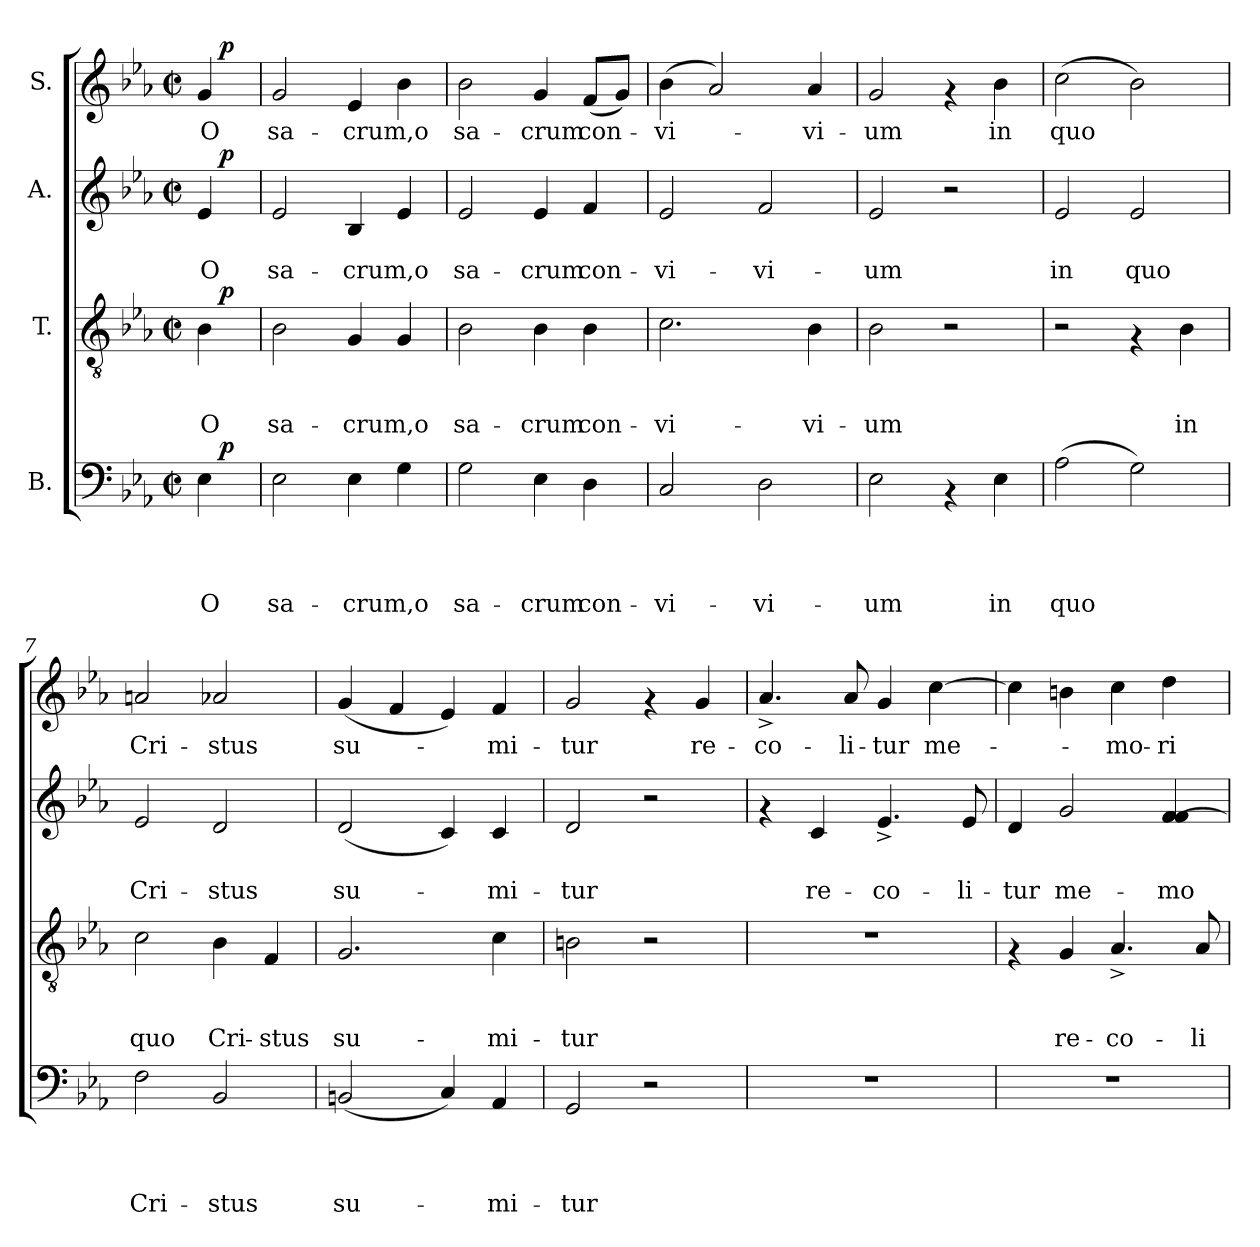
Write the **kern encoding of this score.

**kern	**text	**text	**text	**text	**dynam	**kern	**text	**text	**text	**dynam	**kern	**text	**text	**dynam	**kern	**text	**dynam
*part4	*part4	*part4	*part4	*part4	*part4	*part3	*part3	*part3	*part3	*part3	*part2	*part2	*part2	*part2	*part1	*part1	*part1
*staff4	*staff4	*staff4	*staff4	*staff4	*staff4	*staff3	*staff3	*staff3	*staff3	*staff3	*staff2	*staff2	*staff2	*staff2	*staff1	*staff1	*staff1
*I"B.	*	*	*	*	*	*I"T.	*	*	*	*	*I"A.	*	*	*	*I"S.	*	*
*clefF4	*	*	*	*	*	*clefGv2	*	*	*	*	*clefG2	*	*	*	*clefG2	*	*
*k[b-e-a-]	*	*	*	*	*	*k[b-e-a-]	*	*	*	*	*k[b-e-a-]	*	*	*	*k[b-e-a-]	*	*
*E-:	*	*	*	*	*	*E-:	*	*	*	*	*E-:	*	*	*	*E-:	*	*
*M2/2	*	*	*	*	*	*M2/2	*	*	*	*	*M2/2	*	*	*	*M2/2	*	*
*met(c|)	*	*	*	*	*	*met(c|)	*	*	*	*	*met(c|)	*	*	*	*met(c|)	*	*
=1	=1	=1	=1	=1	=1	=1	=1	=1	=1	=1	=1	=1	=1	=1	=1	=1	=1
!	!	!	!	!	!	!	!	!	!	!	!	!	!	!	!LO:TX:a:t=Andante	!	!
!	!	!	!	!LO:LY:b	!	!	!	!	!LO:LY:b	!	!	!	!LO:LY:b	!	!	!LO:LY:b	!
*^	*	*	*	*	*	*^	*	*	*	*	*^	*	*	*	*^	*	*
4E-\	16ryy	.	.	.	O	.	4B-\	16ryy	.	.	O	.	4e-/	16ryy	.	O	.	4g/	16ryy	O	.
!	!	!	!	!	!	!LO:DY:a	!	!	!	!	!	!LO:DY:a	!	!	!	!	!LO:DY:a	!	!	!	!LO:DY:a
.	8.ryy	.	.	.	.	p	.	8.ryy	.	.	.	p	.	8.ryy	.	.	p	.	8.ryy	.	p
=2	=2	=2	=2	=2	=2	=2	=2	=2	=2	=2	=2	=2	=2	=2	=2	=2	=2	=2	=2	=2	=2
!	!	!	!	!	!LO:LY:b	!	!	!	!	!	!LO:LY:b	!	!	!	!	!LO:LY:b	!	!	!	!LO:LY:b	!
*v	*v	*	*	*	*	*	*	*	*	*	*	*	*v	*v	*	*	*	*v	*v	*	*
*	*	*	*	*	*	*v	*v	*	*	*	*	*	*	*	*	*	*	*
2E-\	.	.	.	sa-	.	2B-\	.	.	sa-	.	2e-/	.	sa-	.	2g/	sa-	.
!	!	!	!	!LO:LY:b	!	!	!	!	!LO:LY:b	!	!	!	!LO:LY:b	!	!	!LO:LY:b	!
4E-\	.	.	.	-crum,o	.	4G/	.	.	-crum,o	.	4B-/	.	-crum,o	.	4e-/	-crum,o	.
4G\	.	.	.	.	.	4G/	.	.	.	.	4e-/	.	.	.	4b-\	.	.
=3	=3	=3	=3	=3	=3	=3	=3	=3	=3	=3	=3	=3	=3	=3	=3	=3	=3
!	!	!	!	!LO:LY:b	!	!	!	!	!LO:LY:b	!	!	!	!LO:LY:b	!	!	!LO:LY:b	!
2G\	.	.	.	sa-	.	2B-\	.	.	sa-	.	2e-/	.	sa-	.	2b-\	sa-	.
!	!	!	!	!LO:LY:b	!	!	!	!	!LO:LY:b	!	!	!	!LO:LY:b	!	!	!LO:LY:b	!
4E-\	.	.	.	-crum	.	4B-\	.	.	-crum	.	4e-/	.	-crum	.	4g/	-crum	.
!	!	!	!	!LO:LY:b	!	!	!	!	!LO:LY:b	!	!	!	!LO:LY:b	!	!	!LO:LY:b	!
4D\	.	.	.	con-	.	4B-\	.	.	con-	.	4f/	.	con-	.	(>8f/L	con-	.
.	.	.	.	.	.	.	.	.	.	.	.	.	.	.	8g/J)	.	.
=4	=4	=4	=4	=4	=4	=4	=4	=4	=4	=4	=4	=4	=4	=4	=4	=4	=4
!	!	!	!	!LO:LY:b	!	!	!	!	!LO:LY:b	!	!	!	!LO:LY:b	!	!	!LO:LY:b	!
2C/	.	.	.	-vi-	.	2.c\	.	.	-vi-	.	2e-/	.	-vi-	.	(>4b-\	-vi-	.
.	.	.	.	.	.	.	.	.	.	.	.	.	.	.	2a-/)	.	.
!	!	!	!	!LO:LY:b	!	!	!	!	!	!	!	!	!LO:LY:b	!	!	!	!
2D\	.	.	.	-vi-	.	.	.	.	.	.	2f/	.	-vi-	.	.	.	.
!	!	!	!	!	!	!	!	!	!LO:LY:b	!	!	!	!	!	!	!LO:LY:b	!
.	.	.	.	.	.	4B-\	.	.	-vi-	.	.	.	.	.	4a-/	-vi-	.
=5	=5	=5	=5	=5	=5	=5	=5	=5	=5	=5	=5	=5	=5	=5	=5	=5	=5
!	!	!	!	!LO:LY:b	!	!	!	!	!LO:LY:b	!	!	!	!LO:LY:b	!	!	!LO:LY:b	!
2E-\	.	.	.	-um	.	2B-\	.	.	-um	.	2e-/	.	-um	.	2g/	-um	.
4rAA	.	.	.	.	.	2r	.	.	.	.	2r	.	.	.	4rf	.	.
!	!	!	!	!LO:LY:b	!	!	!	!	!	!	!	!	!	!	!	!LO:LY:b	!
4E-\	.	.	.	in	.	.	.	.	.	.	.	.	.	.	4b-\	in	.
=6	=6	=6	=6	=6	=6	=6	=6	=6	=6	=6	=6	=6	=6	=6	=6	=6	=6
!	!	!	!	!LO:LY:b	!	!	!	!	!	!	!	!	!LO:LY:b	!	!	!LO:LY:b	!
(>2A-\	.	.	.	quo	.	2r	.	.	.	.	2e-/	.	in	.	(>2cc\	quo	.
!	!	!	!	!	!	!	!	!	!	!	!	!	!LO:LY:b	!	!	!	!
2G\)	.	.	.	.	.	4rF	.	.	.	.	2e-/	.	quo	.	2b-\)	.	.
!	!	!	!	!	!	!	!	!	!LO:LY:b	!	!	!	!	!	!	!	!
.	.	.	.	.	.	4B-\	.	.	in	.	.	.	.	.	.	.	.
=7	=7	=7	=7	=7	=7	=7	=7	=7	=7	=7	=7	=7	=7	=7	=7	=7	=7
!	!	!	!	!LO:LY:b	!	!	!	!	!LO:LY:b	!	!	!	!LO:LY:b	!	!	!LO:LY:b	!
2F\	.	.	.	Cri-	.	2c\	.	.	quo	.	2e-/	.	Cri-	.	2an/	Cri-	.
!	!	!	!	!LO:LY:b	!	!	!	!	!LO:LY:b	!	!	!	!LO:LY:b	!	!	!LO:LY:b	!
2BB-/	.	.	.	-stus	.	4B-\	.	.	Cri-	.	2d/	.	-stus	.	2a-X/	-stus	.
!	!	!	!	!	!	!	!	!	!LO:LY:b	!	!	!	!	!	!	!	!
.	.	.	.	.	.	4F/	.	.	-stus	.	.	.	.	.	.	.	.
!!LO:LB:g=z
=8	=8	=8	=8	=8	=8	=8	=8	=8	=8	=8	=8	=8	=8	=8	=8	=8	=8
!	!	!	!	!LO:LY:b	!	!	!	!	!LO:LY:b	!	!	!	!LO:LY:b	!	!	!LO:LY:b	!
(>2BBn/	.	.	.	su-	.	2.G/	.	.	su-	.	(>2d/	.	su-	.	(>4g/	su-	.
.	.	.	.	.	.	.	.	.	.	.	.	.	.	.	4f/	.	.
4C/)	.	.	.	.	.	.	.	.	.	.	4c/)	.	.	.	4e-/)	.	.
!	!	!	!	!LO:LY:b	!	!	!	!	!LO:LY:b	!	!	!	!LO:LY:b	!	!	!LO:LY:b	!
4AA-/	.	.	.	-mi-	.	4c\	.	.	-mi-	.	4c/	.	-mi-	.	4f/	-mi-	.
=9	=9	=9	=9	=9	=9	=9	=9	=9	=9	=9	=9	=9	=9	=9	=9	=9	=9
!	!	!	!	!LO:LY:b	!	!	!	!	!LO:LY:b	!	!	!	!LO:LY:b	!	!	!LO:LY:b	!
2GG/	.	.	.	-tur	.	2Bn\	.	.	-tur	.	2d/	.	-tur	.	2g/	-tur	.
2r	.	.	.	.	.	2r	.	.	.	.	2r	.	.	.	4rf	.	.
!	!	!	!	!	!	!	!	!	!	!	!	!	!	!	!	!LO:LY:b	!
.	.	.	.	.	.	.	.	.	.	.	.	.	.	.	4g/	re-	.
=10	=10	=10	=10	=10	=10	=10	=10	=10	=10	=10	=10	=10	=10	=10	=10	=10	=10
!	!	!	!	!	!	!	!	!	!	!	!	!	!	!	!	!LO:LY:b	!
1r	.	.	.	.	.	1r	.	.	.	.	4rf	.	.	.	4.a-^</	-co-	.
!	!	!	!	!	!	!	!	!	!	!	!	!	!LO:LY:b	!	!	!	!
.	.	.	.	.	.	.	.	.	.	.	4c/	.	re-	.	.	.	.
!	!	!	!	!	!	!	!	!	!	!	!	!	!	!	!	!LO:LY:b	!
.	.	.	.	.	.	.	.	.	.	.	.	.	.	.	8a-/	-li-	.
!	!	!	!	!	!	!	!	!	!	!	!	!	!LO:LY:b	!	!	!LO:LY:b	!
.	.	.	.	.	.	.	.	.	.	.	4.e-^</	.	-co-	.	4g/	-tur	.
!	!	!	!	!	!	!	!	!	!	!	!	!	!	!	!	!LO:LY:b	!
.	.	.	.	.	.	.	.	.	.	.	.	.	.	.	[>4cc\	me-	.
!	!	!	!	!	!	!	!	!	!	!	!	!	!LO:LY:b	!	!	!	!
.	.	.	.	.	.	.	.	.	.	.	8e-/	.	-li-	.	.	.	.
=11	=11	=11	=11	=11	=11	=11	=11	=11	=11	=11	=11	=11	=11	=11	=11	=11	=11
!	!	!	!	!	!	!	!	!	!	!	!	!	!LO:LY:b	!	!	!	!
1r	.	.	.	.	.	4rF	.	.	.	.	4d/	.	-tur	.	4cc\]	.	.
!	!	!	!	!	!	!	!	!	!LO:LY:b	!	!	!	!LO:LY:b	!	!	!	!
.	.	.	.	.	.	4G/	.	.	re-	.	2g/	.	me-	.	4bn\	.	.
!	!	!	!	!	!	!	!	!	!LO:LY:b	!	!	!	!	!	!	!LO:LY:b	!
.	.	.	.	.	.	4.A-^</	.	.	-co-	.	.	.	.	.	4cc\	-mo-	.
!	!	!	!	!	!	!	!	!	!	!	!	!	!LO:LY:b	!	!	!LO:LY:b	!
.	.	.	.	.	.	.	.	.	.	.	4f/ 4f/ [>4f/	.	-mo-	.	4dd\	-ri-	.
!	!	!	!	!	!	!	!	!	!LO:LY:b	!	!	!	!	!	!	!	!
.	.	.	.	.	.	8A-/	.	.	-li-	.	.	.	.	.	.	.	.
=	=	=	=	=	=	=	=	=	=	=	=	=	=	=	=	=	=
*-	*-	*-	*-	*-	*-	*-	*-	*-	*-	*-	*-	*-	*-	*-	*-	*-	*-
